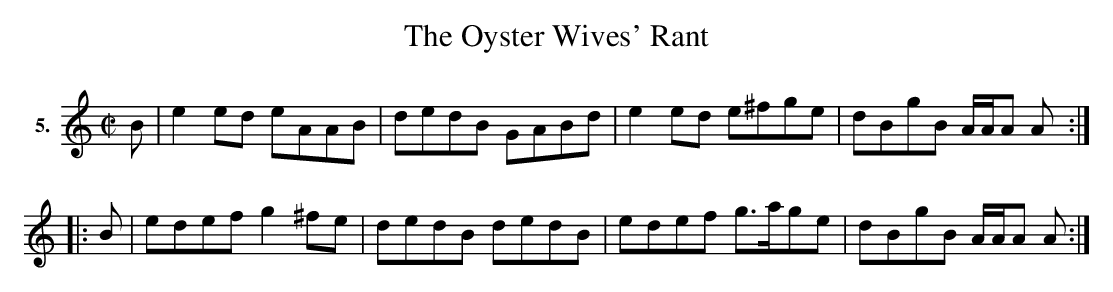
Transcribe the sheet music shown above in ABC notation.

X:1
T:Oyster Wives' Rant, The
M:C|
L:1/8
K:Amin
V: 	1 clef=treble name="5."
[V:1] B|e2 ed eAAB|dedB GABd|e2 ed e^fge|dBgB A/A/A A:|
|:B|edef g2 ^fe|dedB dedB|edef g>age|dBgB A/A/A A:|]
